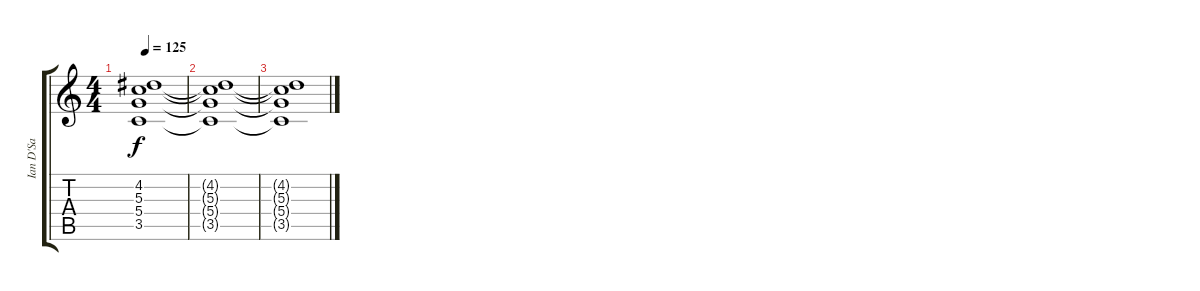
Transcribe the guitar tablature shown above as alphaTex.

\track ("Ian D'Sa" "Ian D'Sa") {instrument distortionguitar}
\staff {score tabs}
\tuning (E4 B3 G3 D3 A2 D2) {hide}
\ts (4 4)
\tempo 125
\clef g2
\ks c
(4.2 5.3 5.4 3.5).1{dy f} |
(4.2{t} 5.3{t} 5.4{t} 3.5{t}).1 |
(4.2{t} 5.3{t} 5.4{t} 3.5{t}).1
